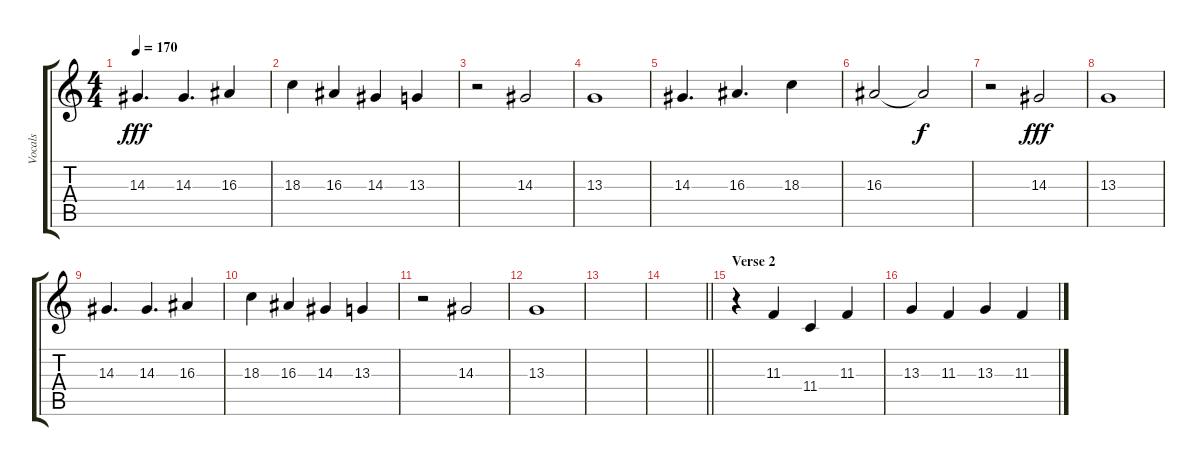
\track ("Vocals" "Vocals") {instrument lead1square}
\staff {score tabs}
\tuning (Eb4 Bb3 Gb3 Db3 Ab2 Eb2) {hide}
\ts (4 4)
\tempo 170
\clef g2
\ks c
14.3.4{d dy fff} 14.3.4{d} 16.3.4 |
18.3.4 16.3.4 14.3.4 13.3.4 |
r.2 14.3.2 |
13.3.1 |
14.3.4{d} 16.3.4{d} 18.3.4 |
16.3.2 16.3{t}.2{dy f} |
r.2 14.3.2{dy fff} |
13.3.1 |
14.3.4{d} 14.3.4{d} 16.3.4 |
18.3.4 16.3.4 14.3.4 13.3.4 |
r.2 14.3.2 |
13.3.1 |
|
\barLineRight lightlight
|
\section ("" "Verse 2")
r.4 11.3.4 11.4.4 11.3.4 |
13.3.4 11.3.4 13.3.4 11.3.4
